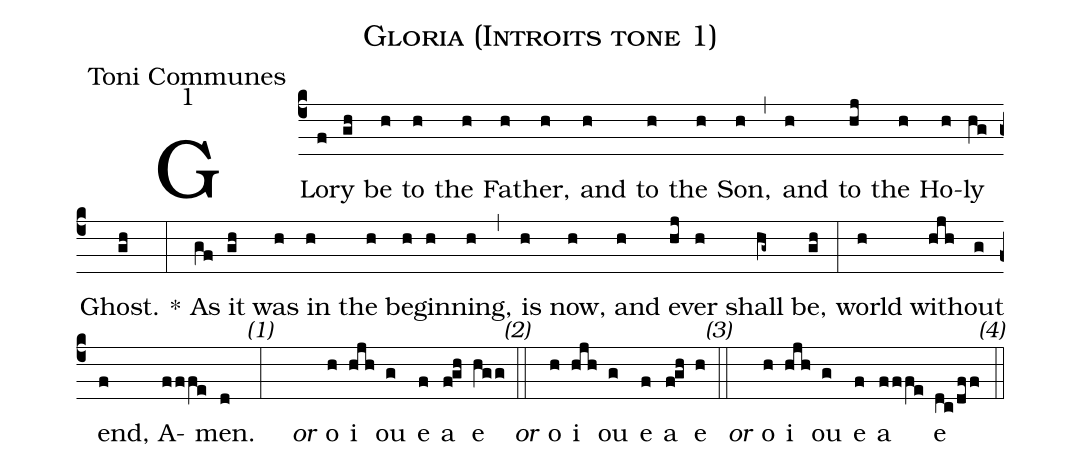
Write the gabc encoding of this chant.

name:Gloria (Introits tone 1);
office-part:Toni Communes;
mode:1;
%%
(c4) GLo(f)ry(gh) be(h) to(h) the(h) Fa(h)ther,(h) and(h) to(h) the(h) Son,(h) (,) and(h) to(hj) the(h) Ho(h)ly(hg) Ghost.(gh) *(:) As(gf) it(gh) was(h) in(h) the(h) be(h)gin(h)ning,(h) (,) is(h) now,(h) and(h) e(hj)ver(h) shall(hg~) be,(gh) (:) world(h) with(hjh)out(g) end,(f) A(fffe)men.(d) <alt>(1)</alt> (:) <i>or</i>() <eu>o(h) i(hjh) ou(g) e(f) a(f!gh) e(hgg) </eu> <alt>(2)</alt> (::) <i>or</i>() <eu>o(h) i(hjh) ou(g) e(f) a(f!gh) e(h) </eu> <alt>(3)</alt> (::) <i>or</i>() <eu>o(h) i(hjh) ou(g) e(f) a(fffe) e(dc/dff) </eu> <alt>(4)</alt> (::)
